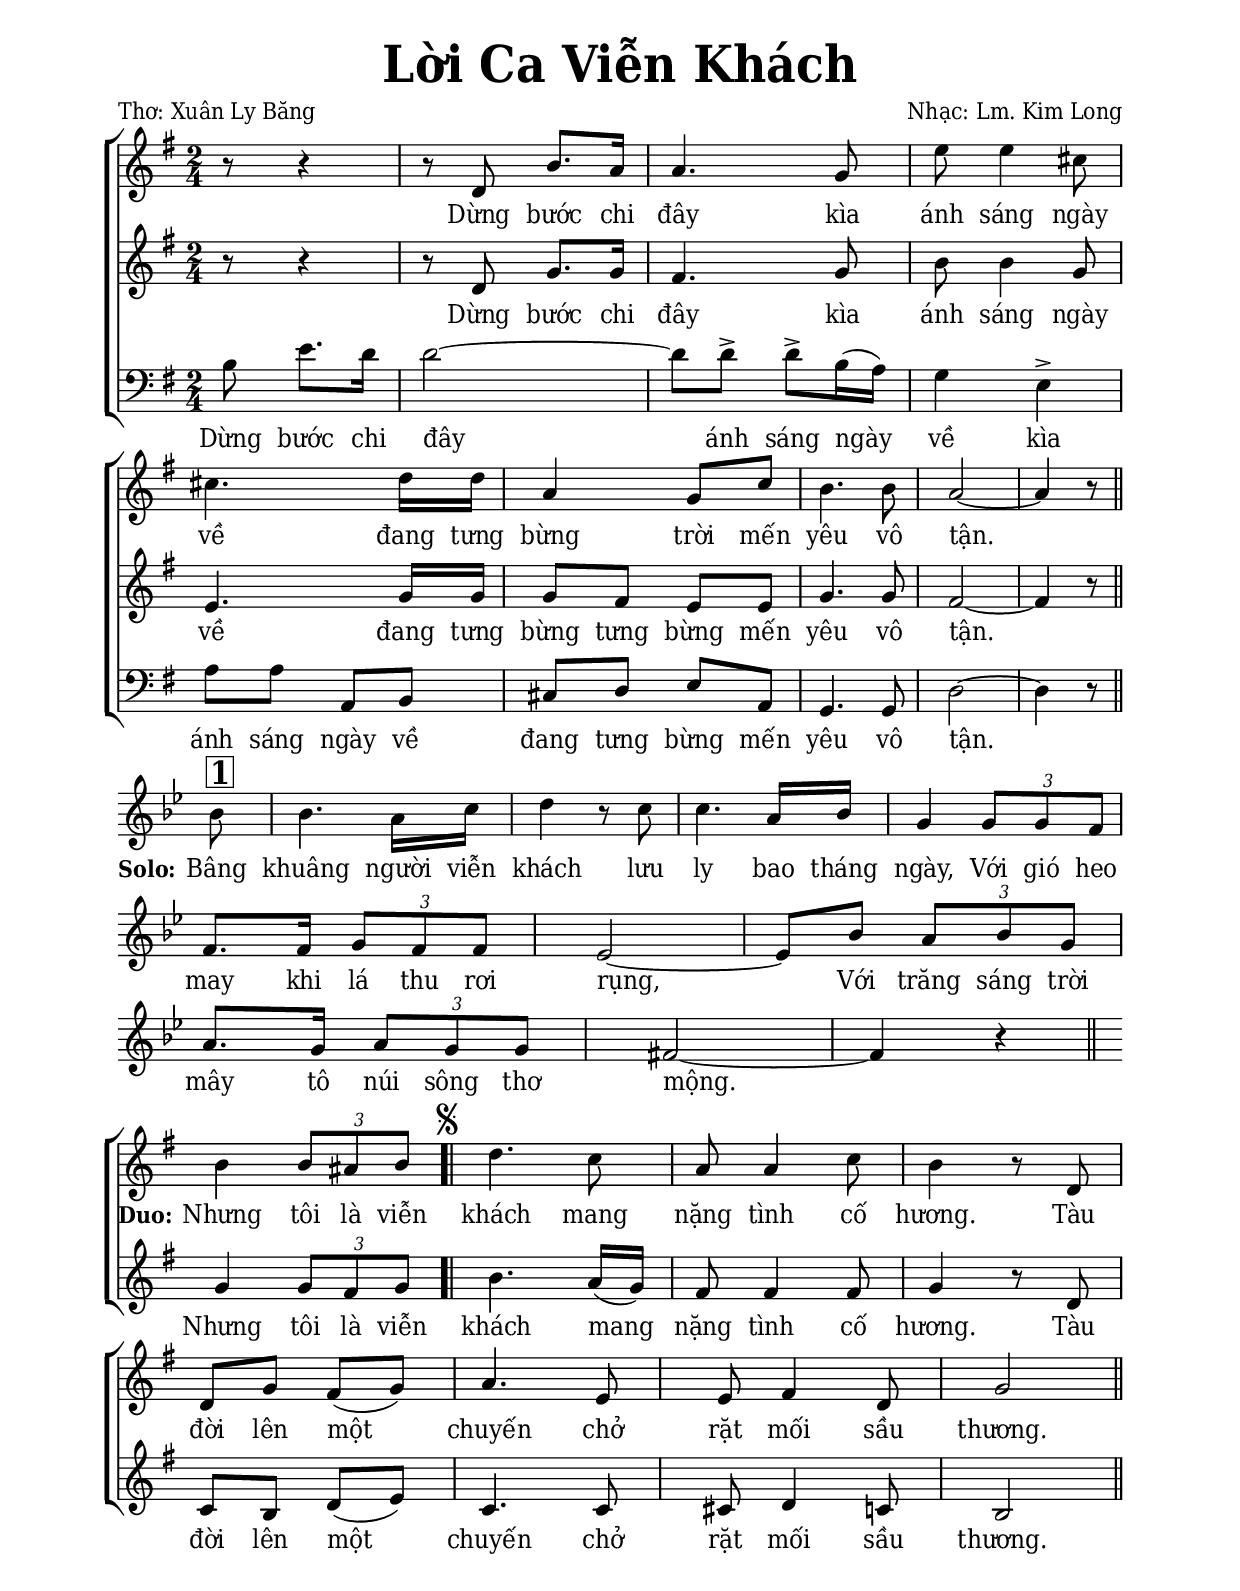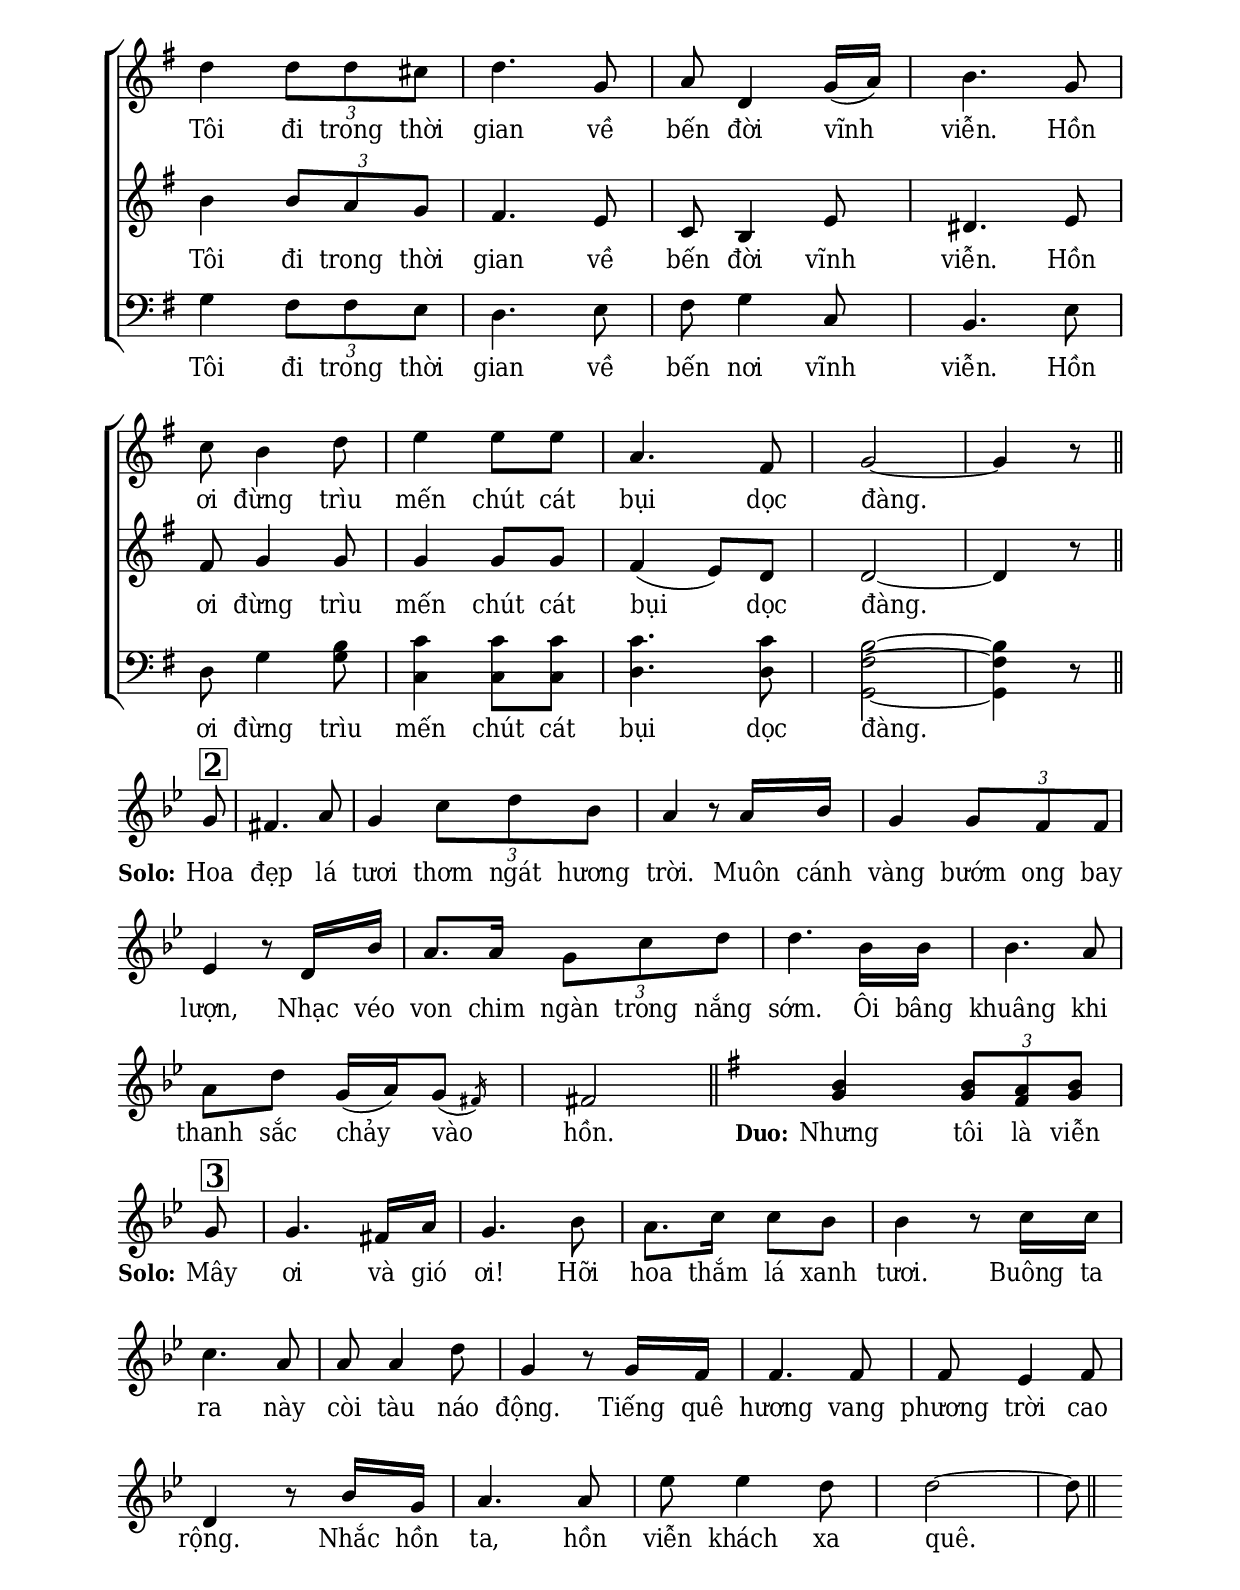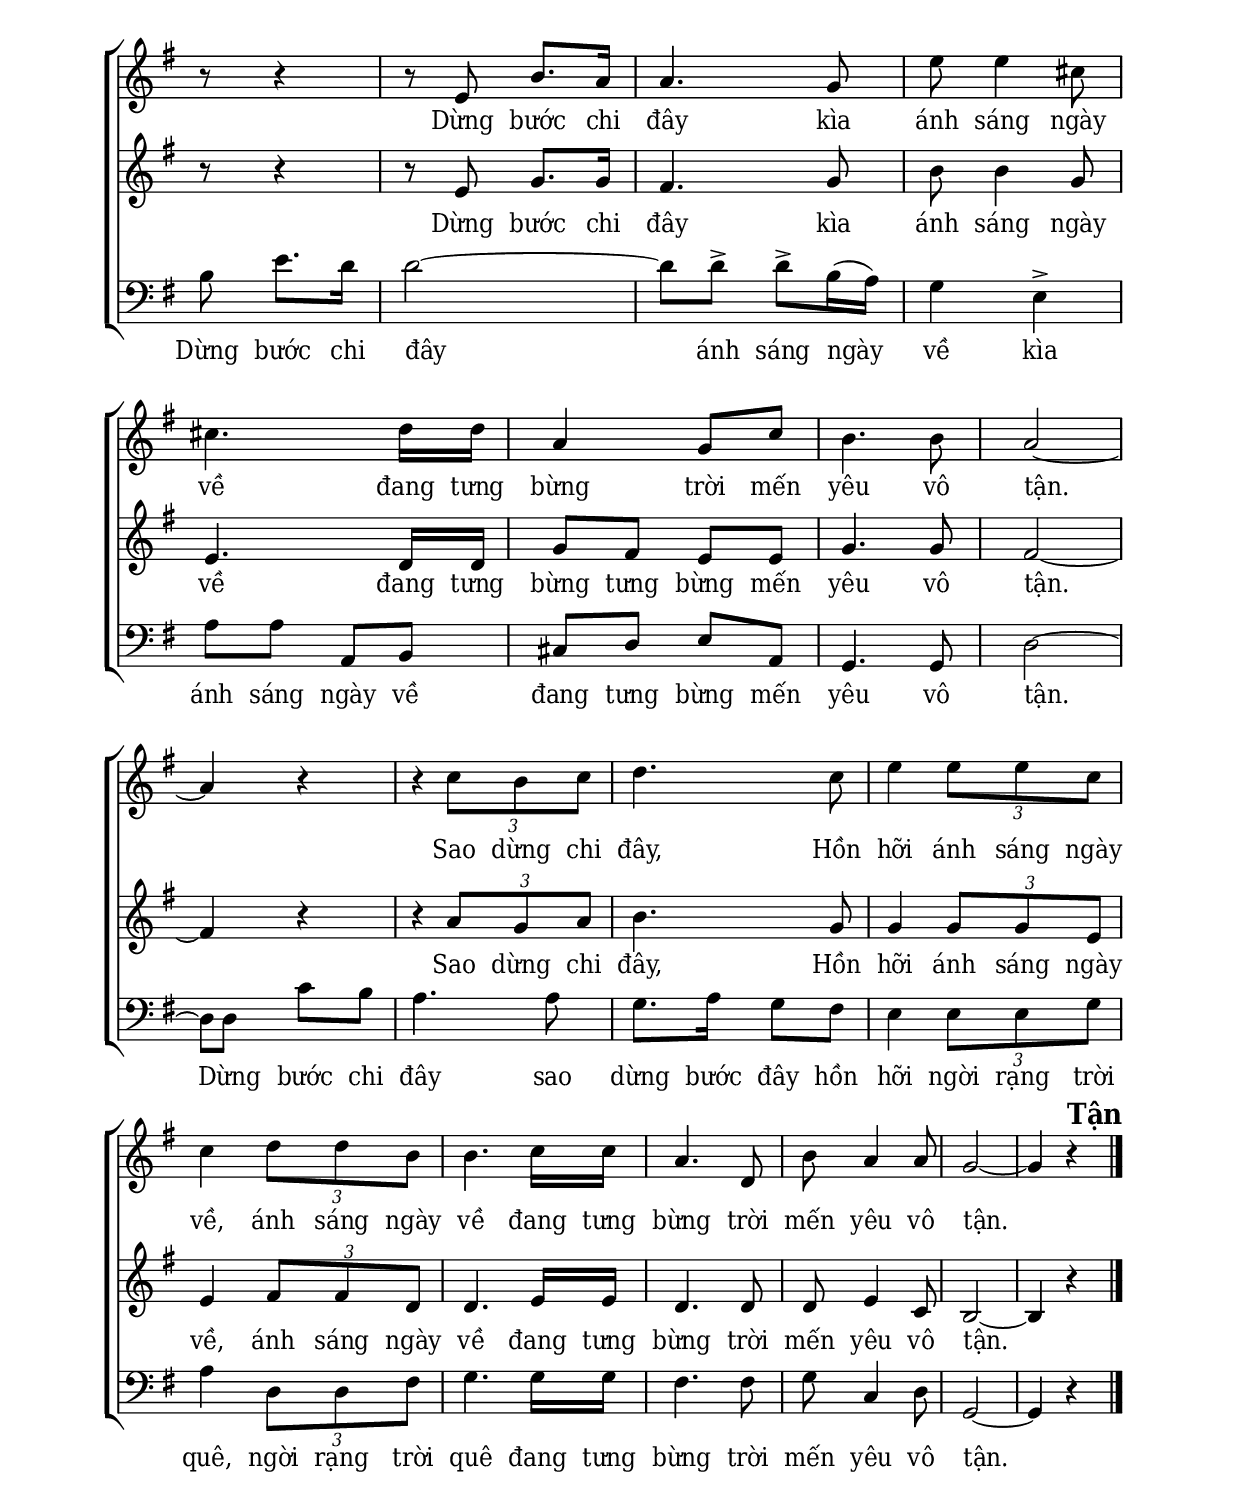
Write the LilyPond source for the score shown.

% Cài đặt chung
\version "2.22.1"
\include "english.ly"

\header {
  title = \markup { \fontsize #3 "Lời Ca Viễn Khách" }
  poet = "Thơ: Xuân Ly Băng"
  composer = "Nhạc: Lm. Kim Long"
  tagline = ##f
}

% Nhạc
nhacPhienKhucSop = \relative c' {
  \set Staff.printKeyCancellation = ##f
  \set Staff.explicitKeySignatureVisibility = #end-of-line-invisible
  \partial 4. r8 r4 |
  r8 d b'8. a16 |
  a4. g8 |
  e' e4 cs8 |
  cs4. d16 d |
  a4 g8 c |
  b4. b8 |
  a2 ~ |
  a4 r8 \bar "||" \break
  
  \key bf \major
  <>^\markup { \fontsize #3 \box \bold 1 }
  bf8 |
  bf4. a16 c |
  d4 r8 c |
  c4. a16 bf |
  g4 \tuplet 3/2 { g8 g f } |
  f8. f16 \tuplet 3/2 { g8 f f } |
  ef2 ~ |
  ef8 bf' \tuplet 3/2 { a8 bf g } |
  a8. g16 \tuplet 3/2 { a8 g g } |
  fs2 ~ |
  fs4 r \bar "||" \break
  
  \key g \major b4 \tuplet 3/2 { b8 as b }
  \once \override Score.RehearsalMark.font-size = #0.1
  \mark \markup { \musicglyph #"scripts.segno" }
  \bar ".|"
  d4. c8 |
  a a4 c8 |
  b4 r8 d, |
  d g fs (g) |
  a4. e8 |
  e fs4 d8 |
  g2 \bar "||" \break
  
  d'4 \tuplet 3/2 { d8 d cs } |
  d4. g,8 |
  a d,4 g16 (a) |
  b4. g8 |
  c b4 d8 |
  e4 e8 e |
  a,4. fs8 |
  g2 ~ |
  g4 r8 \bar "||" \break
  
  \key bf \major
  <>^\markup { \fontsize #3 \box \bold 2 }
  g8 |
  fs4. a8 |
  g4 \tuplet 3/2 { c8 d bf } |
  a4 r8 a16 bf |
  g4 \tuplet 3/2 { g8 f f } |
  ef4 r8 d16 bf' |
  a8. a16 \tuplet 3/2 { g8 c d } |
  d4. bf16 bf |
  bf4. a8 |
  a d g,16 (a)
  \afterGrace g8 ({
    \override Flag.stroke-style = #"grace"
    fs16)}
  \revert Flag.stroke-style
  |
  fs2 \bar "||"
  \key g \major
  <b g>4 \tuplet 3/2 { <b g>8 <a fs> <b g> }
  | \break
  
  \partial 8
  \key bf \major
  <>^\markup { \fontsize #3 \box \bold 3 }
  g8 |
  g4. fs16 a |
  g4. bf8 |
  a8. c16 c8 bf |
  bf4 r8 c16 c |
  c4. a8 |
  a a4 d8 |
  g,4 r8 g16 f |
  f4. f8 |
  f ef4 f8 |
  d4 r8 bf'16 g |
  a4. a8 |
  ef' ef4 d8 |
  d2 ~ |
  d8 \bar "||" \break
  
  \key g \major
  r8 r4 |
  r8 e, b'8. a16 |
  a4. g8 |
  e' e4 cs8 |
  cs4. d16 d |
  a4 g8 c |
  b4. b8 |
  a2 ~ |
  a4 r |
  r \tuplet 3/2 { c8 b c } |
  d4. c8 |
  e4 \tuplet 3/2 { e8 e c } |
  c4 \tuplet 3/2 { d8 d b } |
  b4. c16 c |
  a4. d,8 |
  b' a4 a8 |
  g2 ~ |
  g4 r
  ^\markup { \fontsize #2 \bold "Tận" }
  \bar "|."
}

nhacPhienKhucAlto = \relative c' {
  \set Staff.printKeyCancellation = ##f
  r8 r4 |
  r8 d g8. g16 |
  fs4. g8 |
  b b4 g8 |
  e4. g16 g |
  g8 fs e e |
  g4. g8 |
  fs2 ~ |
  fs4 r8
  r8
  R2*10
  
  \key g \major
  g4 \tuplet 3/2 { g8 fs g } |
  b4. a16 (g) |
  fs8 fs4 fs8 |
  g4 r8 d |
  c b d (e) |
  c4. c8 |
  cs d4 c!8 |
  b2
  
  b'4 \tuplet 3/2 { b8 a g } |
  fs4. e8 |
  c b4 e8 |
  ds4. e8 |
  fs g4 g8 |
  g4 g8 g |
  fs4 (e8) d |
  d2 ~ |
  d4 r8
  
  r8
  R2*10
  r8
  R2*14
  r8
  
  \key g \major
  r8 r4 |
  r8 e8 g8. g16 |
  fs4. g8 |
  b b4 g8 |
  e4. d16 d |
  g8 fs e e |
  g4. g8 |
  fs2 ~ |
  fs4 r |
  r \tuplet 3/2 { a8 g a } |
  b4. g8 |
  g4 \tuplet 3/2 { g8 g e } |
  e4 \tuplet 3/2 { fs8 fs d } |
  d4. e16 e |
  d4. d8 |
  d e4 c8 |
  b2 ~ |
  b4 r
}

nhacPhienKhucBas = \relative c' {
  \set Staff.printKeyCancellation = ##f
  b8 e8. d16 |
  d2 ~ |
  d8 d ^> d ^> b16 (a) |
  g4 e ^> |
  a8 a a, b |
  cs d e a, |
  g4. g8 |
  d'2 ~ |
  d4 r8
  r8
  R2*18
  
  g4 \tuplet 3/2 { fs8 fs e } |
  d4. e8 |
  fs g4 c,8 |
  b4. e8 |
  d g4
  <<
    {
      b8 |
      c4 c8 c |
      c4. c8 |
      <b fs>2 ~ |
      <b fs>4
    }
    {
      g8 c,4 c8 c |
      d4. d8 |
      g,2 ~ |
      g4
    }
  >>
  r8
  r8 |
  R2*10
  r8
  R2*14
  r8
  
  b'8 e8. d16 |
  d2 ~ |
  d8 d ^> d ^> b16 (a) |
  g4 e ^> |
  a8 a a, b |
  cs d e a, |
  g4. g8 |
  d'2 ~ |
  d8 d c' b |
  a4. a8 |
  g8. a16 g8 fs |
  e4 \tuplet 3/2 { e8 e g } |
  a4 \tuplet 3/2 { d,8 d fs } |
  g4. g16 g |
  fs4. fs8 |
  g8 c,4 d8 |
  g,2 ~ |
  g4 r
}

% Lời
loiPhienKhucSop = \lyricmode {
  Dừng bước chi đây kìa ánh sáng ngày về
  đang tưng bừng trời mến yêu vô tận.
  \set stanza = "Solo:"
  Bâng khuâng người viễn khách lưu ly bao tháng ngày,
  Với gió heo may khi lá thu rơi rụng,
  Với trăng sáng trời mây tô núi sông thơ mộng.
  \set stanza = "Duo:"
  Nhưng tôi là viễn khách mang nặng tình cố hương.
  Tàu đời lên một chuyến chở rặt mối sầu thương.
  
  Tôi đi trong thời gian về bến đời vĩnh viễn.
  Hồn ơi đừng trìu mến chút cát bụi dọc đàng.
  \set stanza = "Solo:"
  Hoa đẹp lá tươi thơm ngát hương trời.
  Muôn cánh vàng bướm ong bay lượn,
  Nhạc véo von chim ngàn trong nắng sớm.
  Ôi bâng khuâng khi thanh sắc chảy vào hồn.
  \set stanza = "Duo:"
  Nhưng tôi là viễn
  
  \set stanza = "Solo:"
  Mây ơi và gió ơi!
  Hỡi hoa thắm lá xanh tươi.
  Buông ta ra này còi tàu náo động.
  Tiếng quê hương vang phương trời cao rộng.
  Nhắc hồn ta, hồn viễn khách xa quê.
  
  Dừng bước chi đây kìa ánh sáng ngày về
  đang tưng bừng trời mến yêu vô tận.
  Sao dừng chi đây, Hồn hỡi ánh sáng ngày về,
  ánh sáng ngày về đang tưng bừng trời mến yêu vô tận.
}

loiPhienKhucAlto = \lyricmode {
  Dừng bước chi đây kìa ánh sáng ngày về
  đang tưng bừng
  tưng bừng mến yêu vô tận.
  Nhưng tôi là viễn khách mang nặng tình cố hương.
  Tàu đời lên một chuyến chở rặt mối sầu thương.
  
  Tôi đi trong thời gian về bến đời vĩnh viễn.
  Hồn ơi đừng trìu mến chút cát bụi dọc đàng.
  
  Dừng bước chi đây kìa ánh sáng ngày về
  đang tưng bừng
  tưng bừng mến yêu vô tận.
  Sao dừng chi đây, Hồn hỡi ánh sáng ngày về,
  ánh sáng ngày về đang tưng bừng trời mến yêu vô tận.
}

loiPhienKhucBas = \lyricmode {
  Dừng bước chi đây ánh sáng ngày về
  kìa ánh sáng ngày về đang tưng bừng mến yêu vô tận.
  
  Tôi đi trong thời gian về bến nơi vĩnh viễn.
  Hồn ơi đừng trìu mến chút cát bụi dọc đàng.
  
  Dừng bước chi đây ánh sáng ngày về
  kìa ánh sáng ngày về đang tưng bừng mến yêu vô tận.
  Dừng bước chi đây sao dừng bước đây hồn hỡi
  ngời rạng trời quê, ngời rạng trời quê
  đang tưng bừng trời mến yêu vô tận.
}

% Dàn trang
\paper {
  #(set-paper-size "a4")
  top-margin = 17\mm
  bottom-margin = 20\mm
  left-margin = 20\mm
  right-margin = 20\mm
  indent = #0
  #(define fonts
    (make-pango-font-tree
      "Deja Vu Serif Condensed"
      "Deja Vu Serif Condensed"
      "Deja Vu Serif Condensed"
      (/ 20 20)))
  print-page-number = #f
  page-count = #3
  %ragged-bottom = ##t
  ragged-last-bottom = ##t
}

TongNhip = {
  \key g \major \time 2/4
  \set Timing.beamExceptions = #'()
  \set Timing.baseMoment = #(ly:make-moment 1/4)
  \set Timing.beatStructure = #'(1 1)
}

% Đổi kích thước nốt cho bè phụ
notBePhu =
#(define-music-function (font-size music) (number? ly:music?)
   (for-some-music
     (lambda (m)
       (if (music-is-of-type? m 'rhythmic-event)
           (begin
             (set! (ly:music-property m 'tweaks)
                   (cons `(font-size . ,font-size)
                         (ly:music-property m 'tweaks)))
             #t)
           #f))
     music)
   music)

\score {
  \new ChoirStaff <<
    \new Staff <<
      \new Voice = "beSop" {
        \clef treble \TongNhip \nhacPhienKhucSop
      }
      \new Lyrics \lyricsto beSop \loiPhienKhucSop
    >>
    \new Staff <<
      \new Voice = "beAlto" {
        \clef treble \TongNhip \nhacPhienKhucAlto
      }
      \new Lyrics \lyricsto beAlto \loiPhienKhucAlto
    >>
    %{
    \new Staff \with {
        \consists "Merge_rests_engraver"
        printPartCombineTexts = ##f
      }
      <<
      \new Voice \TongNhip \partCombine 
        \nhacPhienKhucSop
        \notBePhu -3 { \nhacPhienKhucAlto }
      \new NullVoice = beSop \nhacPhienKhucSop
      \new Lyrics \lyricsto beSop \loiPhienKhucSop
      \new NullVoice = beAlto \nhacPhienKhucAlto
      \new Lyrics \lyricsto beAlto \loiPhienKhucAlto
      >>
    %}
    \new Staff <<
        \clef bass
        \new Voice = beBas {
          \TongNhip \nhacPhienKhucBas
        }
      \new Lyrics \lyricsto beBas \loiPhienKhucBas
    >>
  >>
  \layout {
    \override Lyrics.LyricSpace.minimum-distance = #1.5
    \override Score.BarNumber.break-visibility = ##(#f #f #f)
    \override Score.SpacingSpanner.uniform-stretching = ##t
    \context {
      \Staff \RemoveEmptyStaves
      \override VerticalAxisGroup.remove-first = ##t
    }
  }
}